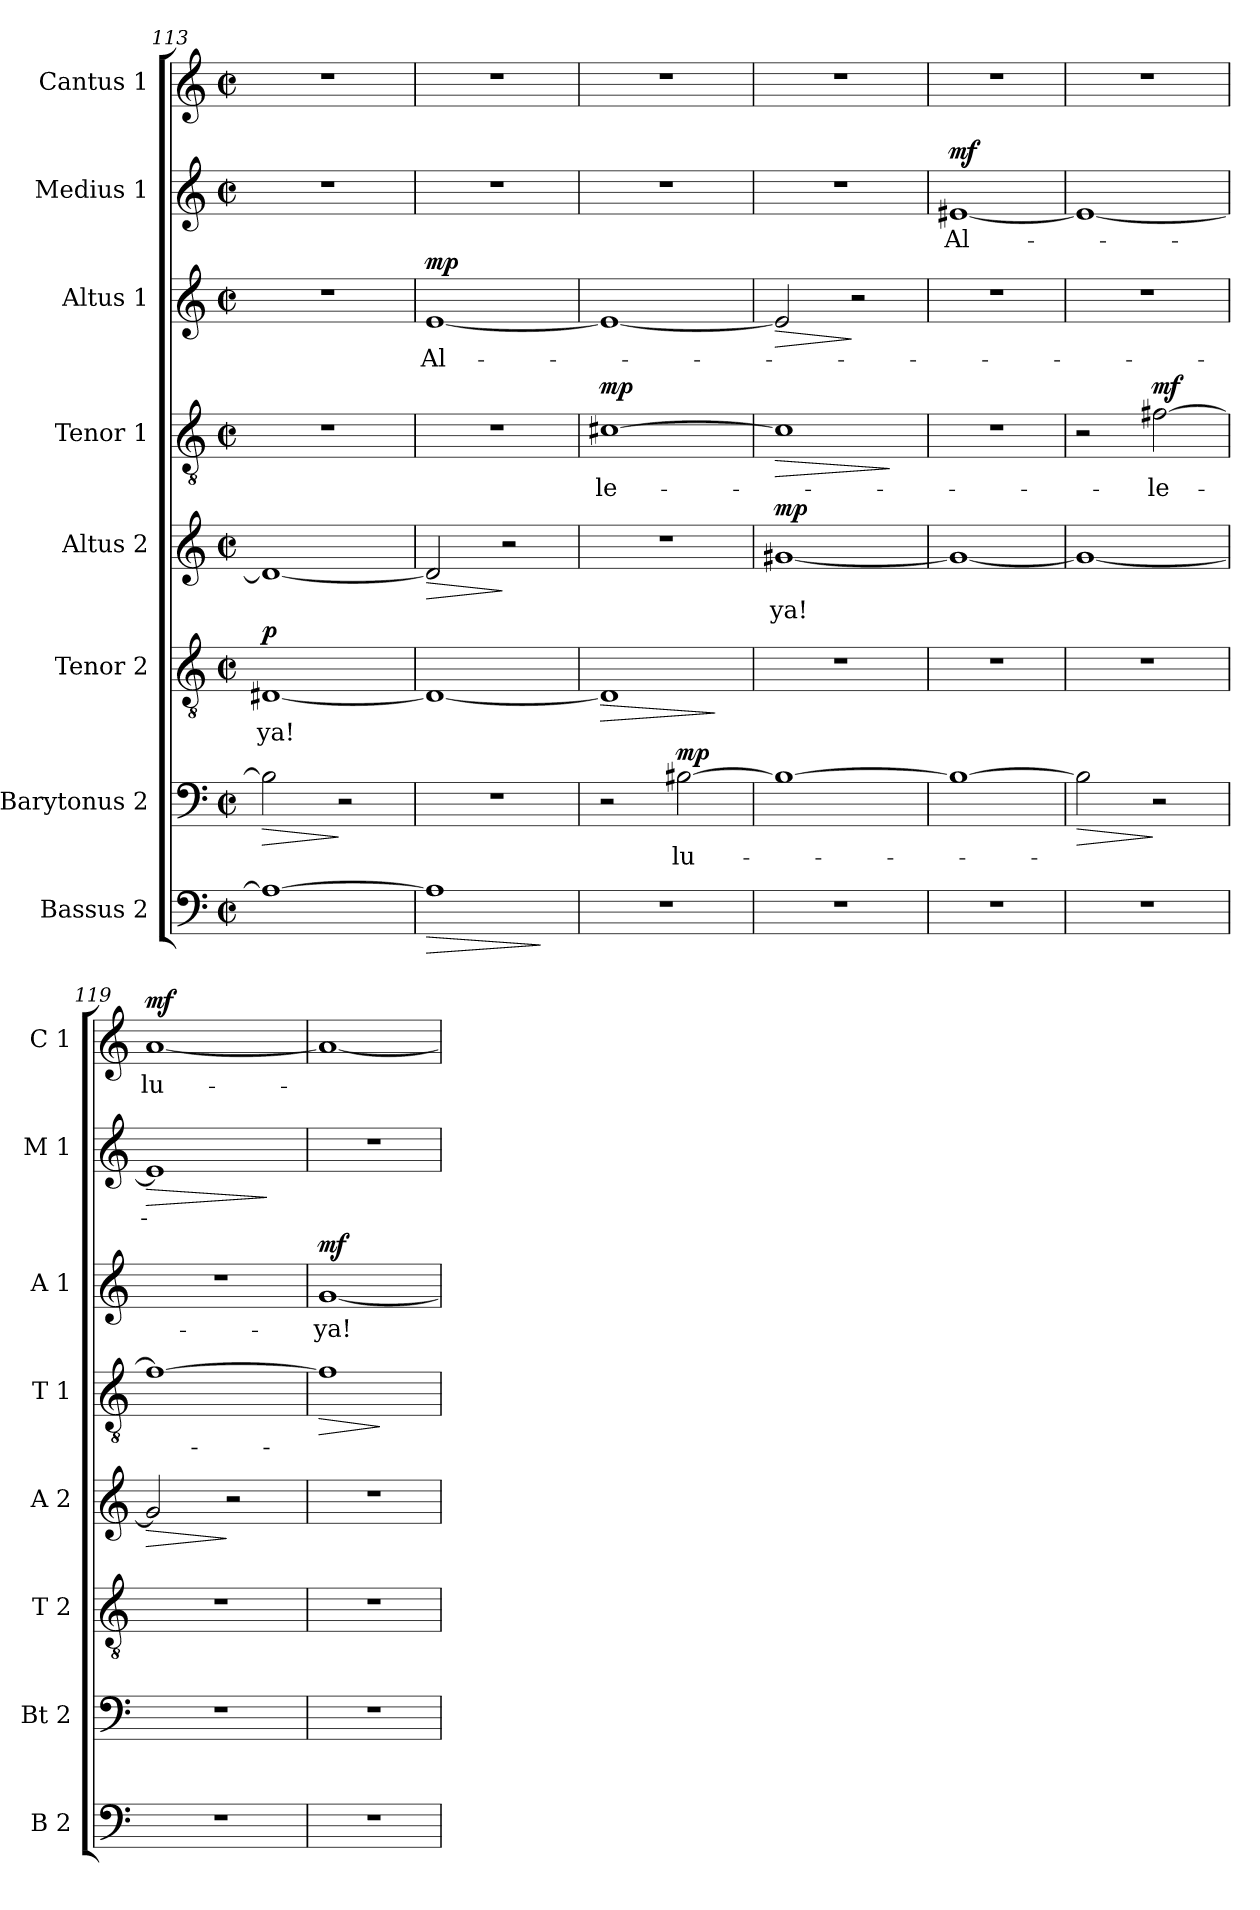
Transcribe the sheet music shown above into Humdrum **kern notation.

**kern	**dynam	**kern	**text	**dynam	**kern	**text	**dynam	**kern	**text	**dynam	**kern	**text	**dynam	**kern	**text	**dynam	**kern	**text	**dynam	**kern	**text	**dynam
*part8	*part8	*part7	*part7	*part7	*part6	*part6	*part6	*part5	*part5	*part5	*part4	*part4	*part4	*part3	*part3	*part3	*part2	*part2	*part2	*part1	*part1	*part1
*staff8	*staff8	*staff7	*staff7	*staff7	*staff6	*staff6	*staff6	*staff5	*staff5	*staff5	*staff4	*staff4	*staff4	*staff3	*staff3	*staff3	*staff2	*staff2	*staff2	*staff1	*staff1	*staff1
*I"Bassus 2	*	*I"Barytonus 2	*	*	*I"Tenor 2	*	*	*I"Altus 2	*	*	*I"Tenor 1	*	*	*I"Altus 1	*	*	*I"Medius 1	*	*	*I"Cantus 1	*	*
*I'B 2	*	*I'Bt 2	*	*	*I'T 2	*	*	*I'A 2	*	*	*I'T 1	*	*	*I'A 1	*	*	*I'M 1	*	*	*I'C 1	*	*
*clefF4	*	*clefF4	*	*	*clefGv2	*	*	*clefG2	*	*	*clefGv2	*	*	*clefG2	*	*	*clefG2	*	*	*clefG2	*	*
*k[]	*	*k[]	*	*	*k[]	*	*	*k[]	*	*	*k[]	*	*	*k[]	*	*	*k[]	*	*	*k[]	*	*
*C:	*	*C:	*	*	*C:	*	*	*C:	*	*	*C:	*	*	*C:	*	*	*C:	*	*	*C:	*	*
*M2/2	*	*M2/2	*	*	*M2/2	*	*	*M2/2	*	*	*M2/2	*	*	*M2/2	*	*	*M2/2	*	*	*M2/2	*	*
*met(c|)	*	*met(c|)	*	*	*met(c|)	*	*	*met(c|)	*	*	*met(c|)	*	*	*met(c|)	*	*	*met(c|)	*	*	*met(c|)	*	*
=113	=113	=113	=113	=113	=113	=113	=113	=113	=113	=113	=113	=113	=113	=113	=113	=113	=113	=113	=113	=113	=113	=113
!	!	!	!	!LO:HP:b	!	!LO:LY:b	!LO:DY:a	!	!	!	!	!	!	!	!	!	!	!	!	!	!	!
1A#_	.	2B\]	.	>	[1D#X	ya!	p	1d_	.	.	1r	.	.	1r	.	.	1r	.	.	1r	.	.
.	.	2r	.	]	.	.	.	.	.	.	.	.	.	.	.	.	.	.	.	.	.	.
=114	=114	=114	=114	=114	=114	=114	=114	=114	=114	=114	=114	=114	=114	=114	=114	=114	=114	=114	=114	=114	=114	=114
!	!LO:HP:b	!	!	!	!	!	!	!	!	!LO:HP:b	!	!	!	!	!LO:LY:b	!LO:DY:a	!	!	!	!	!	!
1A#]	>	1r	.	.	1D#_	.	.	2d/]	.	>	1r	.	.	[1e	Al-	mp	1r	.	.	1r	.	.
.	.	.	.	.	.	.	.	2r	.	]	.	.	.	.	.	.	.	.	.	.	.	.
.	]	.	.	.	.	.	.	.	.	.	.	.	.	.	.	.	.	.	.	.	.	.
=115	=115	=115	=115	=115	=115	=115	=115	=115	=115	=115	=115	=115	=115	=115	=115	=115	=115	=115	=115	=115	=115	=115
!	!	!	!	!	!	!	!LO:HP:b	!	!	!	!	!LO:LY:b	!LO:DY:a	!	!	!	!	!	!	!	!	!
1r	.	2r	.	.	1D#]	.	>	1r	.	.	[1c#X	le-	mp	1e_	.	.	1r	.	.	1r	.	.
!	!	!	!LO:LY:b	!LO:DY:a	!	!	!	!	!	!	!	!	!	!	!	!	!	!	!	!	!	!
.	.	[2B#X\	-lu-	mp	.	.	.	.	.	.	.	.	.	.	.	.	.	.	.	.	.	.
.	.	.	.	.	.	.	]	.	.	.	.	.	.	.	.	.	.	.	.	.	.	.
=116	=116	=116	=116	=116	=116	=116	=116	=116	=116	=116	=116	=116	=116	=116	=116	=116	=116	=116	=116	=116	=116	=116
!	!	!	!	!	!	!	!	!	!LO:LY:b	!LO:DY:a	!	!	!LO:HP:b	!	!	!LO:HP:b	!	!	!	!	!	!
1r	.	1B#_	.	.	1r	.	.	[1g#X	-ya!	mp	1c#]	.	>	2e/]	.	>	1r	.	.	1r	.	.
.	.	.	.	.	.	.	.	.	.	.	.	.	.	2r	.	]	.	.	.	.	.	.
.	.	.	.	.	.	.	.	.	.	.	.	.	]	.	.	.	.	.	.	.	.	.
=117	=117	=117	=117	=117	=117	=117	=117	=117	=117	=117	=117	=117	=117	=117	=117	=117	=117	=117	=117	=117	=117	=117
!	!	!	!	!	!	!	!	!	!	!	!	!	!	!	!	!	!	!LO:LY:b	!LO:DY:a	!	!	!
1r	.	1B#_	.	.	1r	.	.	1g#_	.	.	1r	.	.	1r	.	.	[1e#X	Al-	mf	1r	.	.
=118	=118	=118	=118	=118	=118	=118	=118	=118	=118	=118	=118	=118	=118	=118	=118	=118	=118	=118	=118	=118	=118	=118
!	!	!	!	!LO:HP:b	!	!	!	!	!	!	!	!	!	!	!	!	!	!	!	!	!	!
1r	.	2B#\]	.	>	1r	.	.	1g#_	.	.	2r	.	.	1r	.	.	1e#_	.	.	1r	.	.
!	!	!	!	!	!	!	!	!	!	!	!	!LO:LY:b	!LO:DY:a	!	!	!	!	!	!	!	!	!
.	.	2r	.	]	.	.	.	.	.	.	[2f#X\	-le-	mf	.	.	.	.	.	.	.	.	.
=119	=119	=119	=119	=119	=119	=119	=119	=119	=119	=119	=119	=119	=119	=119	=119	=119	=119	=119	=119	=119	=119	=119
!	!	!	!	!	!	!	!	!	!	!LO:HP:b	!	!	!	!	!	!	!	!	!LO:HP:b	!	!LO:LY:b	!LO:DY:a
1r	.	1r	.	.	1r	.	.	2g#/]	.	>	1f#_	.	.	1r	.	.	1e#]	.	>	[1a	lu-	mf
.	.	.	.	.	.	.	.	2r	.	]	.	.	.	.	.	.	.	.	.	.	.	.
.	.	.	.	.	.	.	.	.	.	.	.	.	.	.	.	.	.	.	]	.	.	.
=120	=120	=120	=120	=120	=120	=120	=120	=120	=120	=120	=120	=120	=120	=120	=120	=120	=120	=120	=120	=120	=120	=120
!	!	!	!	!	!	!	!	!	!	!	!	!	!LO:HP:b	!	!LO:LY:b	!LO:DY:a	!	!	!	!	!	!
1r	.	1r	.	.	1r	.	.	1r	.	.	1f#]	.	>	[1g	-ya!	mf	1r	.	.	1a_	.	.
.	.	.	.	.	.	.	.	.	.	.	.	.	]	.	.	.	.	.	.	.	.	.
=	=	=	=	=	=	=	=	=	=	=	=	=	=	=	=	=	=	=	=	=	=	=
*-	*-	*-	*-	*-	*-	*-	*-	*-	*-	*-	*-	*-	*-	*-	*-	*-	*-	*-	*-	*-	*-	*-
